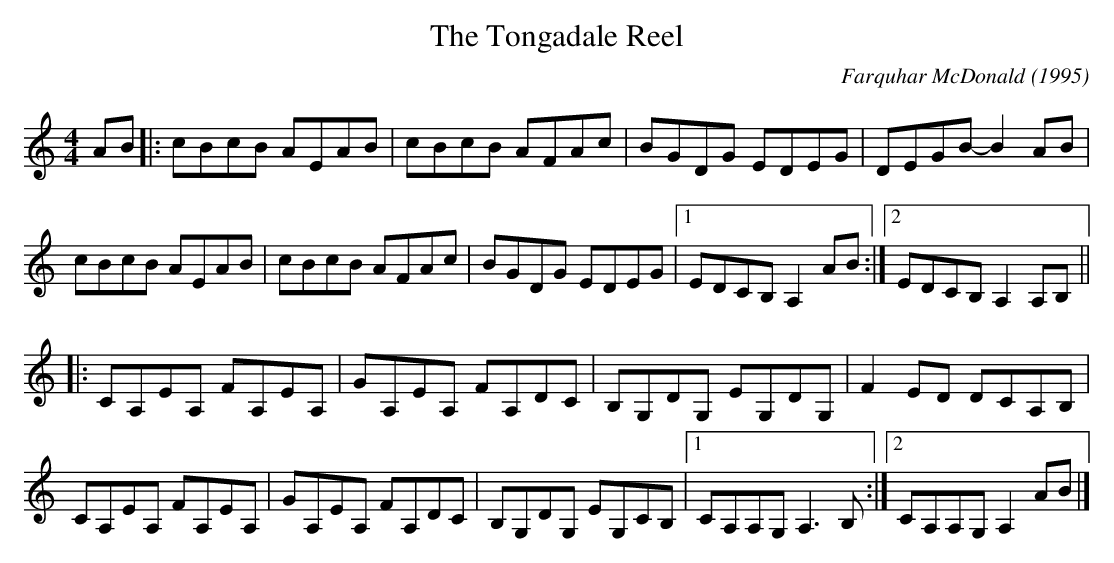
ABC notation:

X:1
T:The Tongadale Reel
C:Farquhar McDonald (1995)
M:4/4
K:Am
AB |:\
cBcB AEAB | cBcB AFAc | BGDG EDEG | DEGB- B2AB |
cBcB AEAB | cBcB AFAc | BGDG EDEG |1 EDCB, A,2 AB :|2 EDCB, A,2 A,B, ||
|:\
CA,EA, FA,EA, | GA,EA, FA,DC | B,G,DG, EG,DG, | F2ED DCA,B, |
CA,EA, FA,EA, | GA,EA, FA,DC | B,G,DG, EG,CB, |1 CA,A,G, A,3B, :|2 CA,A,G, A,2 AB |]
